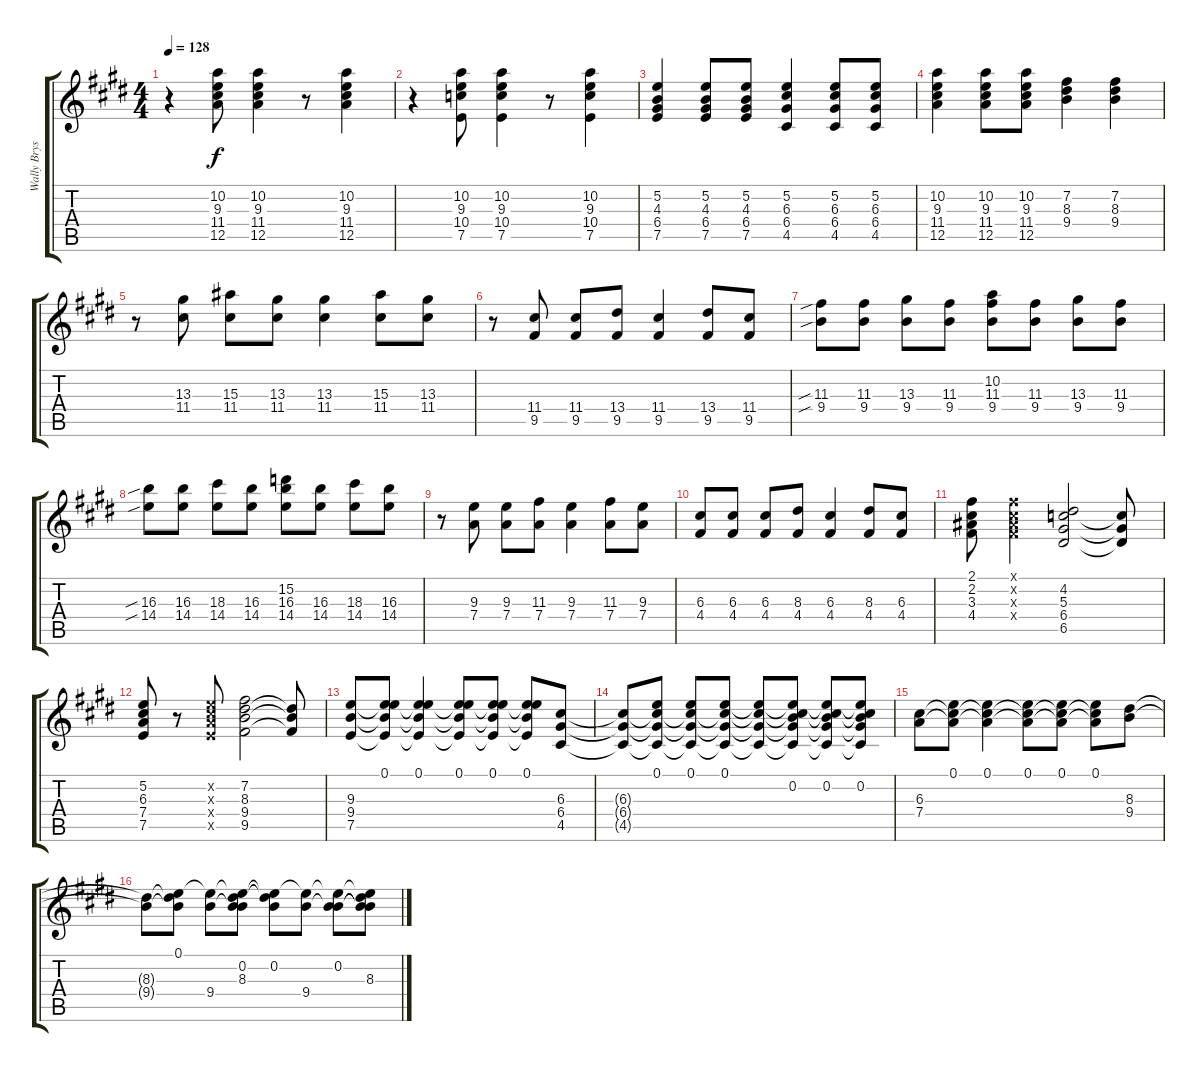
\track ("Wally Bryson Lead Guitar" "Wally Brys") {instrument distortionguitar}
\staff {score tabs}
\tuning (E4 B3 G3 D3 A2 E2) {hide}
\ts (4 4)
\tempo 128
\clef g2
\ks e
r.4{dy f} (10.2 9.3 11.4 12.5).8 (10.2 9.3 11.4 12.5).4 r.8 (10.2 9.3 11.4 12.5).4 |
r.4 (10.2 9.3 10.4 7.5).8 (10.2 9.3 10.4 7.5).4 r.8 (10.2 9.3 10.4 7.5).4 |
(5.2 4.3 6.4 7.5).4 (5.2 4.3 6.4 7.5).8 (5.2 4.3 6.4 7.5).8 (5.2 6.3 6.4 4.5).4 (5.2 6.3 6.4 4.5).8 (5.2 6.3 6.4 4.5).8 |
(10.2 9.3 11.4 12.5).4 (10.2 9.3 11.4 12.5).8 (10.2 9.3 11.4 12.5).8 (7.2 8.3 9.4).4 (7.2 8.3 9.4).4 |
r.8{volume 11} (13.3 11.4).8 (15.3 11.4).8 (13.3 11.4).8 (13.3 11.4).4 (15.3 11.4).8 (13.3 11.4).8 |
r.8 (11.4 9.5).8 (11.4 9.5).8 (13.4 9.5).8 (11.4 9.5).4 (13.4 9.5).8 (11.4 9.5).8 |
(11.3{sib} 9.4{sib}).8 (11.3 9.4).8 (13.3 9.4).8 (11.3 9.4).8 (10.2 11.3 9.4).8 (11.3 9.4).8 (13.3 9.4).8 (11.3 9.4).8 |
(16.3{sib} 14.4{sib}).8 (16.3 14.4).8 (18.3 14.4).8 (16.3 14.4).8 (15.2 16.3 14.4).8 (16.3 14.4).8 (18.3 14.4).8 (16.3 14.4).8 |
r.8 (9.3 7.4).8 (9.3 7.4).8 (11.3 7.4).8 (9.3 7.4).4 (11.3 7.4).8 (9.3 7.4).8 |
(6.3 4.4).8 (6.3 4.4).8 (6.3 4.4).8 (8.3 4.4).8 (6.3 4.4).4 (8.3 4.4).8 (6.3 4.4).8 |
(2.1 2.2 3.3 4.4).8{volume 10} (2.1{x} 2.2{x} 3.3{x} 4.4{x}).4 (4.2 5.3 6.4 6.5).2 (5.3{t} 6.4{t} 6.5{t}).8 |
(5.2 6.3 7.4 7.5).8 r.8 (5.2{x} 6.3{x} 7.4{x} 7.5{x}).8 (7.2 8.3 9.4 9.5).2 (8.3{t} 9.4{t} 9.5{t}).8 |
(9.3 9.4 7.5).8 (0.1 9.3{t} 9.4{t} 7.5{t}).8 (0.1 9.3{t} 9.4{t} 7.5{t}).4 (0.1 9.3{t} 9.4{t} 7.5{t}).8 (0.1 9.3{t} 9.4{t} 7.5{t}).8 (0.1 9.3{t} 9.4{t} 7.5{t}).8 (6.3 6.4 4.5).8 |
(6.3{t} 6.4{t} 4.5{t}).8 (0.1 6.3{t} 6.4{t} 4.5{t}).8 (0.1 6.3{t} 6.4{t} 4.5{t}).8 (0.1 6.3{t} 6.4{t} 4.5{t}).8 (0.1{t} 6.3{t} 6.4{t} 4.5{t}).8 (0.1{t} 0.2 6.3{t} 6.4{t} 4.5{t}).8 (0.1{t} 0.2 6.3{t} 6.4{t} 4.5{t}).8 (0.1{t} 0.2 6.3{t} 6.4{t} 4.5{t}).8 |
(6.3 7.4).8 (0.1 6.3{t} 7.4{t}).8 (0.1 6.3{t} 7.4{t}).4 (0.1 6.3{t} 7.4{t}).8 (0.1 6.3{t} 7.4{t}).8 (0.1 6.3{t} 7.4{t}).8 (8.3 9.4).8 |
(8.3{t} 9.4{t}).8 (0.1 8.3{t} 9.4{t}).8 (0.1{t} 9.4).8 (0.1{t} 0.2 8.3 9.4{t}).8 (0.1{t} 0.2 8.3{t}).8 (0.1{t} 9.4).8 (0.1{t} 0.2 9.4{t}).8 (0.1{t} 0.2{t} 8.3 9.4{t}).8
